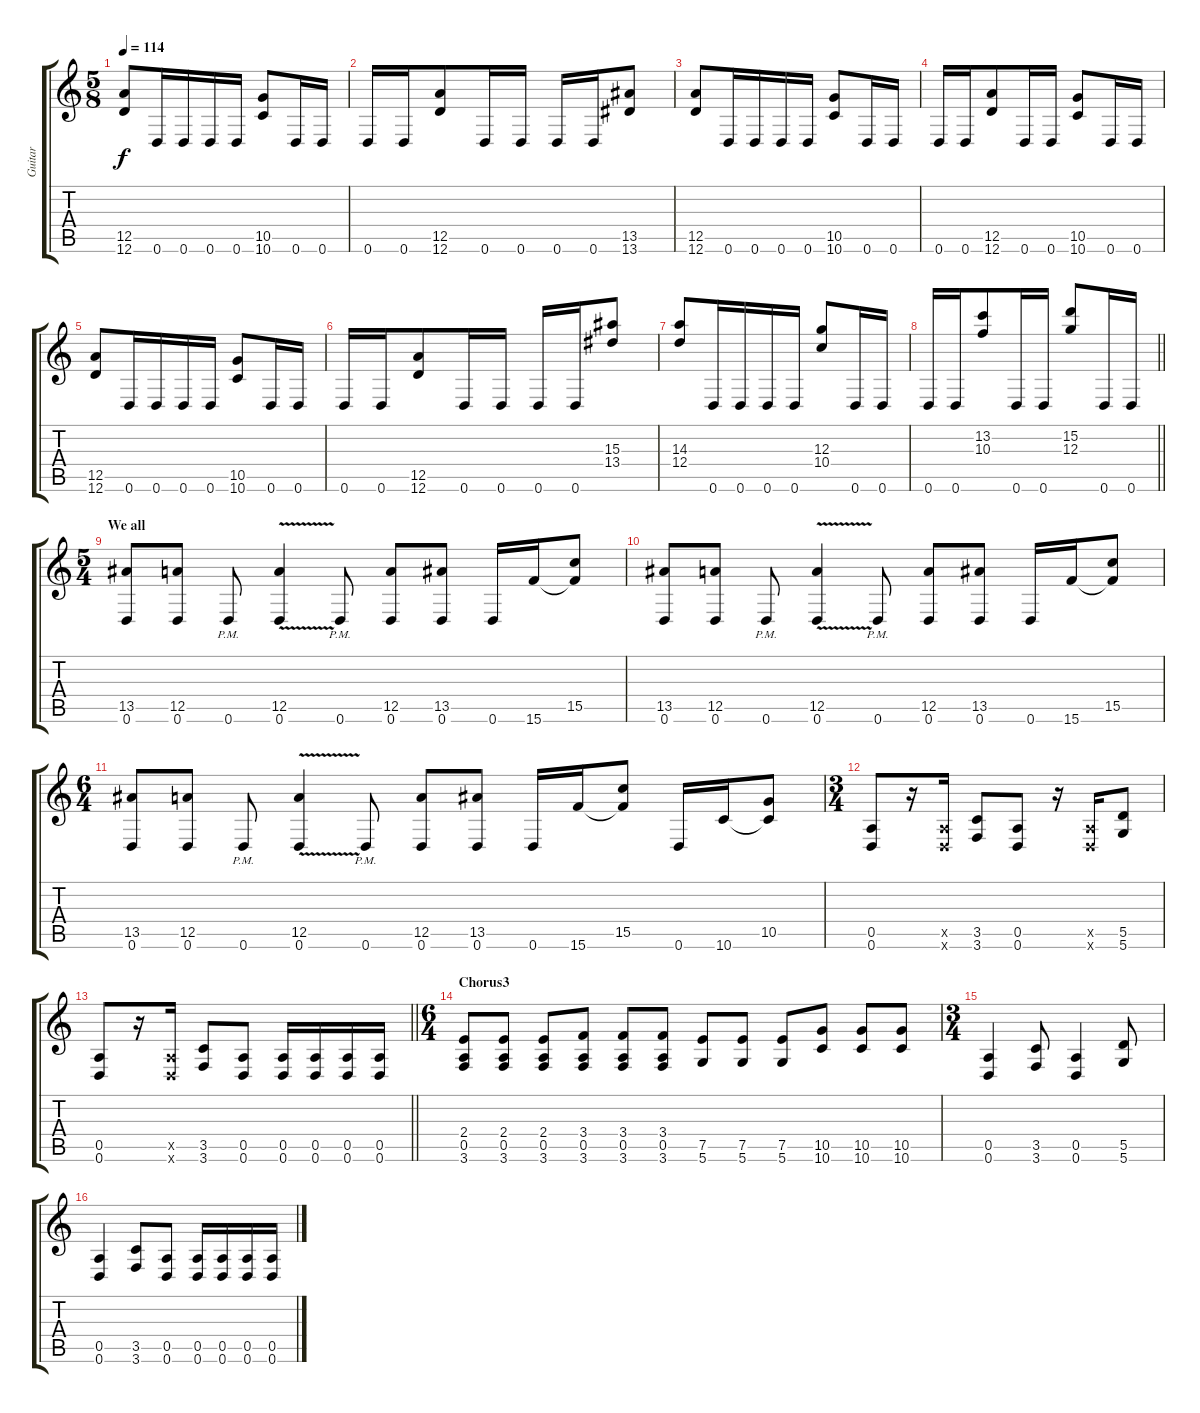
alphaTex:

\track ("Guitar" "Guitar") {instrument distortionguitar}
\staff {score tabs}
\tuning (E4 B3 G3 D3 A2 D2) {hide}
\ts (5 8)
\tempo 114
\clef g2
\ks c
(12.5 12.6).8{dy f volume 16} 0.6.16 0.6.16 0.6.16 0.6.16 (10.5 10.6).8 0.6.16 0.6.16 |
0.6.16 0.6.16 (12.5 12.6).8 0.6.16 0.6.16 0.6.16 0.6.16 (13.5 13.6).8 |
(12.5 12.6).8 0.6.16 0.6.16 0.6.16 0.6.16 (10.5 10.6).8 0.6.16 0.6.16 |
0.6.16 0.6.16 (12.5 12.6).8 0.6.16 0.6.16 (10.5 10.6).8 0.6.16 0.6.16 |
(12.5 12.6).8 0.6.16 0.6.16 0.6.16 0.6.16 (10.5 10.6).8 0.6.16 0.6.16 |
0.6.16 0.6.16 (12.5 12.6).8 0.6.16 0.6.16 0.6.16 0.6.16 (15.3 13.4).8 |
(14.3 12.4).8 0.6.16 0.6.16 0.6.16 0.6.16 (12.3 10.4).8 0.6.16 0.6.16 |
\barLineRight lightlight
0.6.16 0.6.16 (13.2 10.3).8 0.6.16 0.6.16 (15.2 12.3).8 0.6.16 0.6.16 |
\ts (5 4)
\section ("" "We all")
(13.5 0.6).8{volume 16 balance 8} (12.5 0.6).8 0.6{pm}.8 (12.5{v} 0.6).4 0.6{pm}.8 (12.5 0.6).8 (13.5 0.6).8 0.6.16 15.6.16 (15.5 15.6{t}).8 |
(13.5 0.6).8 (12.5 0.6).8 0.6{pm}.8 (12.5{v} 0.6).4 0.6{pm}.8 (12.5 0.6).8 (13.5 0.6).8 0.6.16 15.6.16 (15.5 15.6{t}).8 |
\ts (6 4)
(13.5 0.6).8 (12.5 0.6).8 0.6{pm}.8 (12.5{v} 0.6).4 0.6{pm}.8 (12.5 0.6).8 (13.5 0.6).8 0.6.16 15.6.16 (15.5 15.6{t}).8 0.6.16 10.6.16 (10.5 10.6{t}).8 |
\ts (3 4)
(0.5 0.6).8 r.16 (0.5{x} 0.6{x}).16 (3.5 3.6).8 (0.5 0.6).8 r.16 (0.5{x} 0.6{x}).16 (5.5 5.6).8 |
\barLineRight lightlight
(0.5 0.6).8 r.16 (0.5{x} 0.6{x}).16 (3.5 3.6).8 (0.5 0.6).8 (0.5 0.6).16 (0.5 0.6).16 (0.5 0.6).16 (0.5 0.6).16 |
\ts (6 4)
\section ("" "Chorus3")
(2.4 0.5 3.6).8 (2.4 0.5 3.6).8 (2.4 0.5 3.6).8 (3.4 0.5 3.6).8 (3.4 0.5 3.6).8 (3.4 0.5 3.6).8 (7.5 5.6).8 (7.5 5.6).8 (7.5 5.6).8 (10.5 10.6).8 (10.5 10.6).8 (10.5 10.6).8 |
\ts (3 4)
(0.5 0.6).4 (3.5 3.6).8 (0.5 0.6).4 (5.5 5.6).8 |
(0.5 0.6).4 (3.5 3.6).8 (0.5 0.6).8 (0.5 0.6).16 (0.5 0.6).16 (0.5 0.6).16 (0.5 0.6).16
